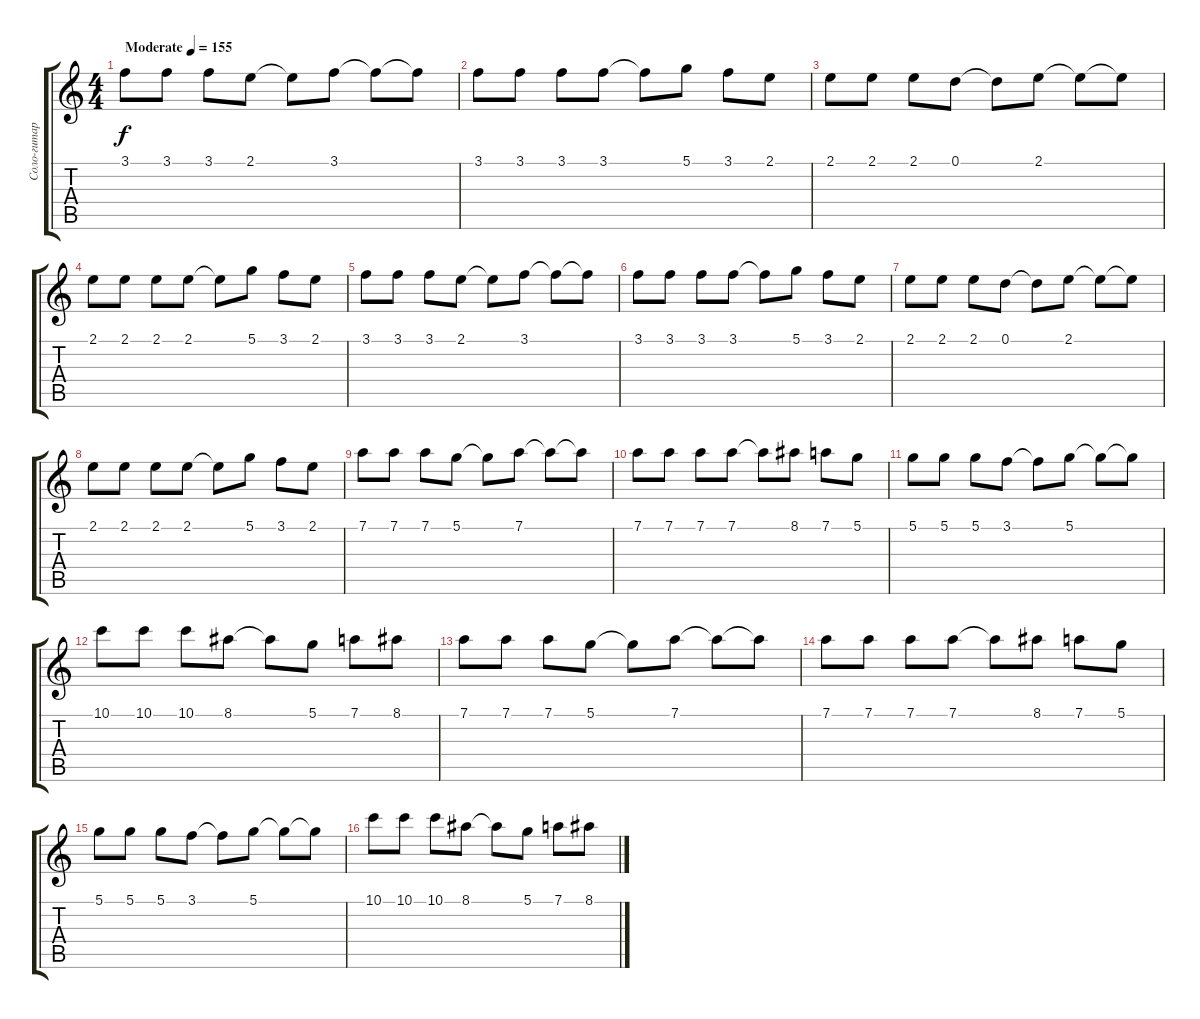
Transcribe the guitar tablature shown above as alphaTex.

\track ("Соло-гитара" "Соло-гитар") {instrument distortionguitar}
\staff {score tabs}
\tuning (D4 A3 F3 C3 G2 D2) {hide}
\ts (4 4)
\tempo (155 "Moderate")
\clef g2
\ks c
3.1.8{dy f instrument distortionguitar} 3.1.8 3.1.8 2.1.8 2.1{t}.8 3.1.8 3.1{t}.8 3.1{t}.8 |
3.1.8 3.1.8 3.1.8 3.1.8 3.1{t}.8 5.1.8 3.1.8 2.1.8 |
2.1.8 2.1.8 2.1.8 0.1.8 0.1{t}.8 2.1.8 2.1{t}.8 2.1{t}.8 |
2.1.8 2.1.8 2.1.8 2.1.8 2.1{t}.8 5.1.8 3.1.8 2.1.8 |
3.1.8 3.1.8 3.1.8 2.1.8 2.1{t}.8 3.1.8 3.1{t}.8 3.1{t}.8 |
3.1.8 3.1.8 3.1.8 3.1.8 3.1{t}.8 5.1.8 3.1.8 2.1.8 |
2.1.8 2.1.8 2.1.8 0.1.8 0.1{t}.8 2.1.8 2.1{t}.8 2.1{t}.8 |
2.1.8 2.1.8 2.1.8 2.1.8 2.1{t}.8 5.1.8 3.1.8 2.1.8 |
7.1.8 7.1.8 7.1.8 5.1.8 5.1{t}.8 7.1.8 7.1{t}.8 7.1{t}.8 |
7.1.8 7.1.8 7.1.8 7.1.8 7.1{t}.8 8.1.8 7.1.8 5.1.8 |
5.1.8 5.1.8 5.1.8 3.1.8 3.1{t}.8 5.1.8 5.1{t}.8 5.1{t}.8 |
10.1.8 10.1.8 10.1.8 8.1.8 8.1{t}.8 5.1.8 7.1.8 8.1.8 |
7.1.8 7.1.8 7.1.8 5.1.8 5.1{t}.8 7.1.8 7.1{t}.8 7.1{t}.8 |
7.1.8 7.1.8 7.1.8 7.1.8 7.1{t}.8 8.1.8 7.1.8 5.1.8 |
5.1.8 5.1.8 5.1.8 3.1.8 3.1{t}.8 5.1.8 5.1{t}.8 5.1{t}.8 |
10.1.8 10.1.8 10.1.8 8.1.8 8.1{t}.8 5.1.8 7.1.8 8.1.8
